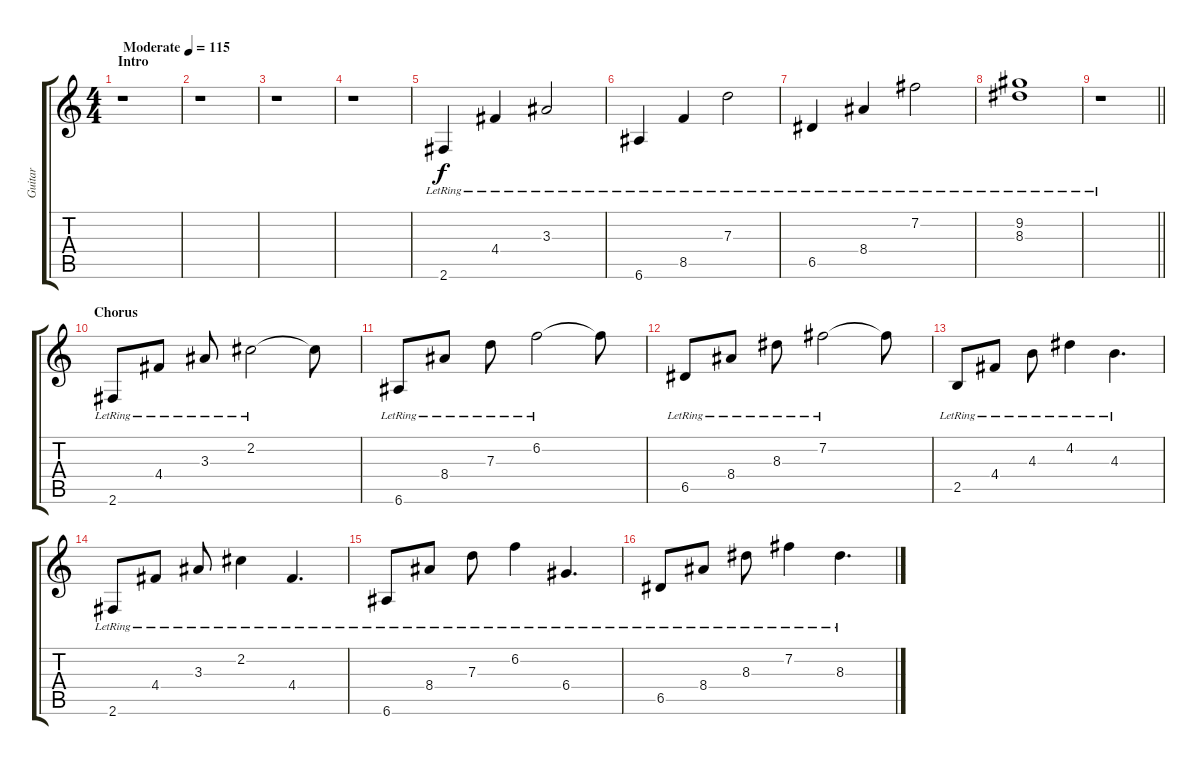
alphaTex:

\track ("Guitar" "Guitar") {instrument acousticguitarsteel}
\staff {score tabs}
\tuning (E4 B3 G3 D3 A2 E2) {hide}
\ts (4 4)
\section ("" "Intro")
\tempo (115 "Moderate")
\clef g2
\ks c
r.1{dy f instrument acousticguitarsteel} |
r.1 |
r.1 |
r.1 |
2.6{lr}.4 4.4{lr}.4 3.3{lr}.2 |
6.6{lr}.4 8.5{lr}.4 7.3{lr}.2 |
6.5{lr}.4 8.4{lr}.4 7.2{lr}.2 |
(9.2{lr} 8.3{lr}).1 |
\barLineRight lightlight
r.1 |
\section ("" "Chorus")
2.6{lr}.8 4.4{lr}.8 3.3{lr}.8 2.2{lr}.2 2.2{t}.8 |
6.6{lr}.8 8.4{lr}.8 7.3{lr}.8 6.2{lr}.2 6.2{t}.8 |
6.5{lr}.8 8.4{lr}.8 8.3{lr}.8 7.2{lr}.2 7.2{t}.8 |
2.5{lr}.8 4.4{lr}.8 4.3{lr}.8 4.2{lr}.4 4.3{lr}.4{d} |
2.6{lr}.8 4.4{lr}.8 3.3{lr}.8 2.2{lr}.4 4.4{lr}.4{d} |
6.6{lr}.8 8.4{lr}.8 7.3{lr}.8 6.2{lr}.4 6.4{lr}.4{d} |
6.5{lr}.8 8.4{lr}.8 8.3{lr}.8 7.2{lr}.4 8.3{lr}.4{d}
